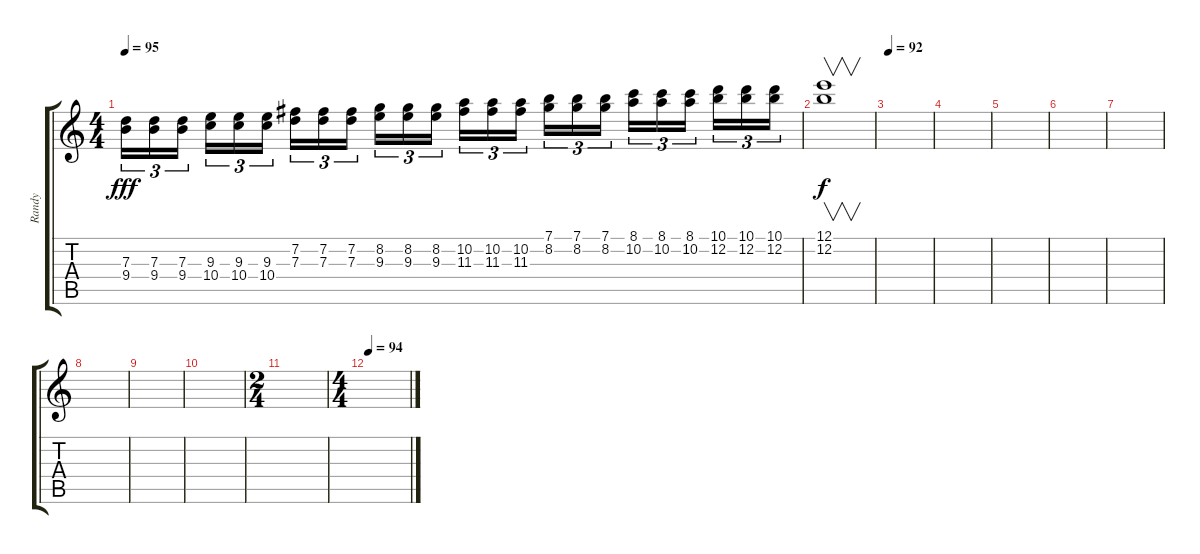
\track ("Randy" "Randy") {instrument distortionguitar}
\staff {score tabs}
\tuning (E4 B3 G3 D3 A2 E2) {hide}
\ts (4 4)
\tempo 95
\clef g2
\ks c
(7.3 9.4).16{tu (3 2) dy fff} (7.3 9.4).16{tu (3 2)} (7.3 9.4).16{tu (3 2)} (9.3 10.4).16{tu (3 2)} (9.3 10.4).16{tu (3 2)} (9.3 10.4).16{tu (3 2)} (7.2 7.3).16{tu (3 2)} (7.2 7.3).16{tu (3 2)} (7.2 7.3).16{tu (3 2)} (8.2 9.3).16{tu (3 2)} (8.2 9.3).16{tu (3 2)} (8.2 9.3).16{tu (3 2)} (10.2 11.3).16{tu (3 2)} (10.2 11.3).16{tu (3 2)} (10.2 11.3).16{tu (3 2)} (7.1 8.2).16{tu (3 2)} (7.1 8.2).16{tu (3 2)} (7.1 8.2).16{tu (3 2)} (8.1 10.2).16{tu (3 2)} (8.1 10.2).16{tu (3 2)} (8.1 10.2).16{tu (3 2)} (10.1 12.2).16{tu (3 2)} (10.1 12.2).16{tu (3 2)} (10.1 12.2).16{tu (3 2)} |
(12.1 12.2).1{v dy f} |
\tempo 92
|
|
|
|
|
|
|
|
\ts (2 4)
|
\ts (4 4)
\tempo 94
